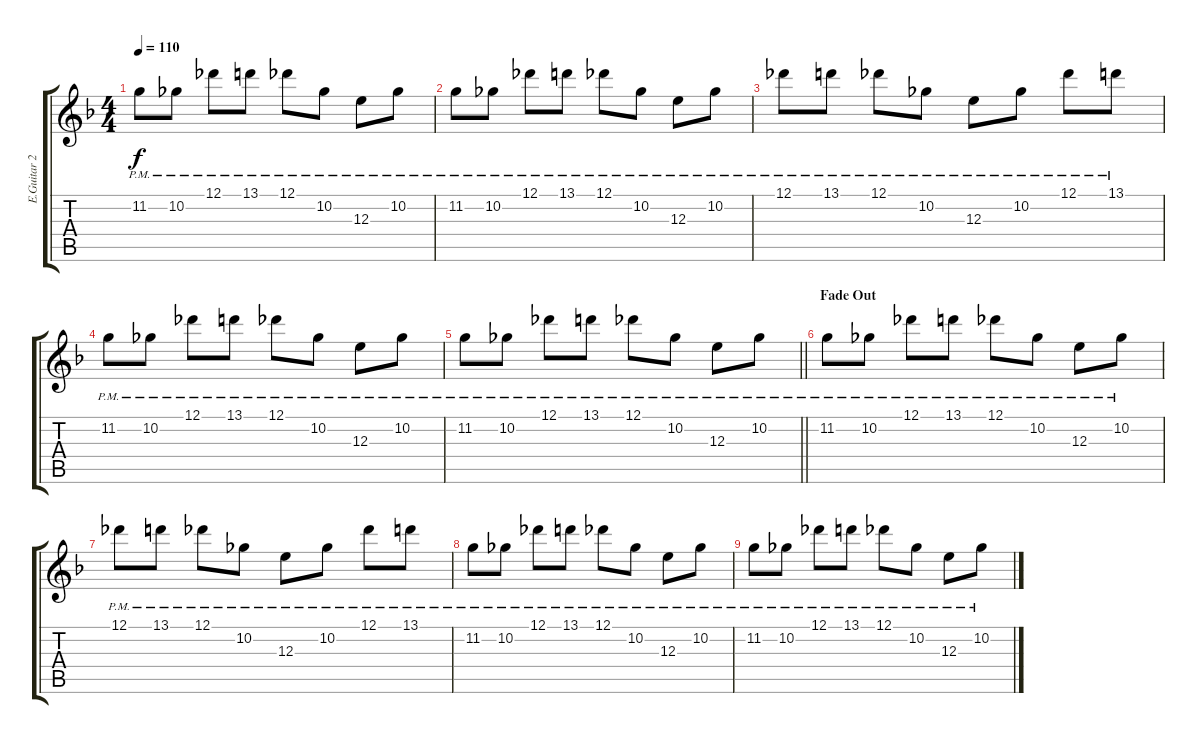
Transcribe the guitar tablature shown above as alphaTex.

\track ("E.Guitar 2 Uruha" "E.Guitar 2") {instrument distortionguitar}
\staff {score tabs}
\tuning (Db4 Ab3 E3 B2 Gb2 B1) {hide}
\ts (4 4)
\tempo 110
\clef g2
\ks f
11.2{pm}.8{dy f} 10.2{pm}.8 12.1{pm}.8 13.1{pm}.8 12.1{pm}.8 10.2{pm}.8 12.3{pm}.8 10.2{pm}.8 |
11.2{pm}.8 10.2{pm}.8 12.1{pm}.8 13.1{pm}.8 12.1{pm}.8 10.2{pm}.8 12.3{pm}.8 10.2{pm}.8 |
12.1{pm}.8 13.1{pm}.8 12.1{pm}.8 10.2{pm}.8 12.3{pm}.8 10.2{pm}.8 12.1{pm}.8 13.1{pm}.8 |
11.2{pm}.8 10.2{pm}.8 12.1{pm}.8 13.1{pm}.8 12.1{pm}.8 10.2{pm}.8 12.3{pm}.8 10.2{pm}.8 |
\barLineRight lightlight
11.2{pm}.8 10.2{pm}.8 12.1{pm}.8 13.1{pm}.8 12.1{pm}.8 10.2{pm}.8 12.3{pm}.8 10.2{pm}.8 |
\section ("" "Fade Out")
11.2{pm}.8 10.2{pm}.8 12.1{pm}.8 13.1{pm}.8 12.1{pm}.8 10.2{pm}.8 12.3{pm}.8 10.2{pm}.8 |
12.1{pm}.8 13.1{pm}.8 12.1{pm}.8 10.2{pm}.8 12.3{pm}.8 10.2{pm}.8 12.1{pm}.8 13.1{pm}.8 |
11.2{pm}.8 10.2{pm}.8 12.1{pm}.8 13.1{pm}.8 12.1{pm}.8 10.2{pm}.8 12.3{pm}.8 10.2{pm}.8 |
11.2{pm}.8 10.2{pm}.8 12.1{pm}.8 13.1{pm}.8 12.1{pm}.8 10.2{pm}.8 12.3{pm}.8 10.2{pm}.8
